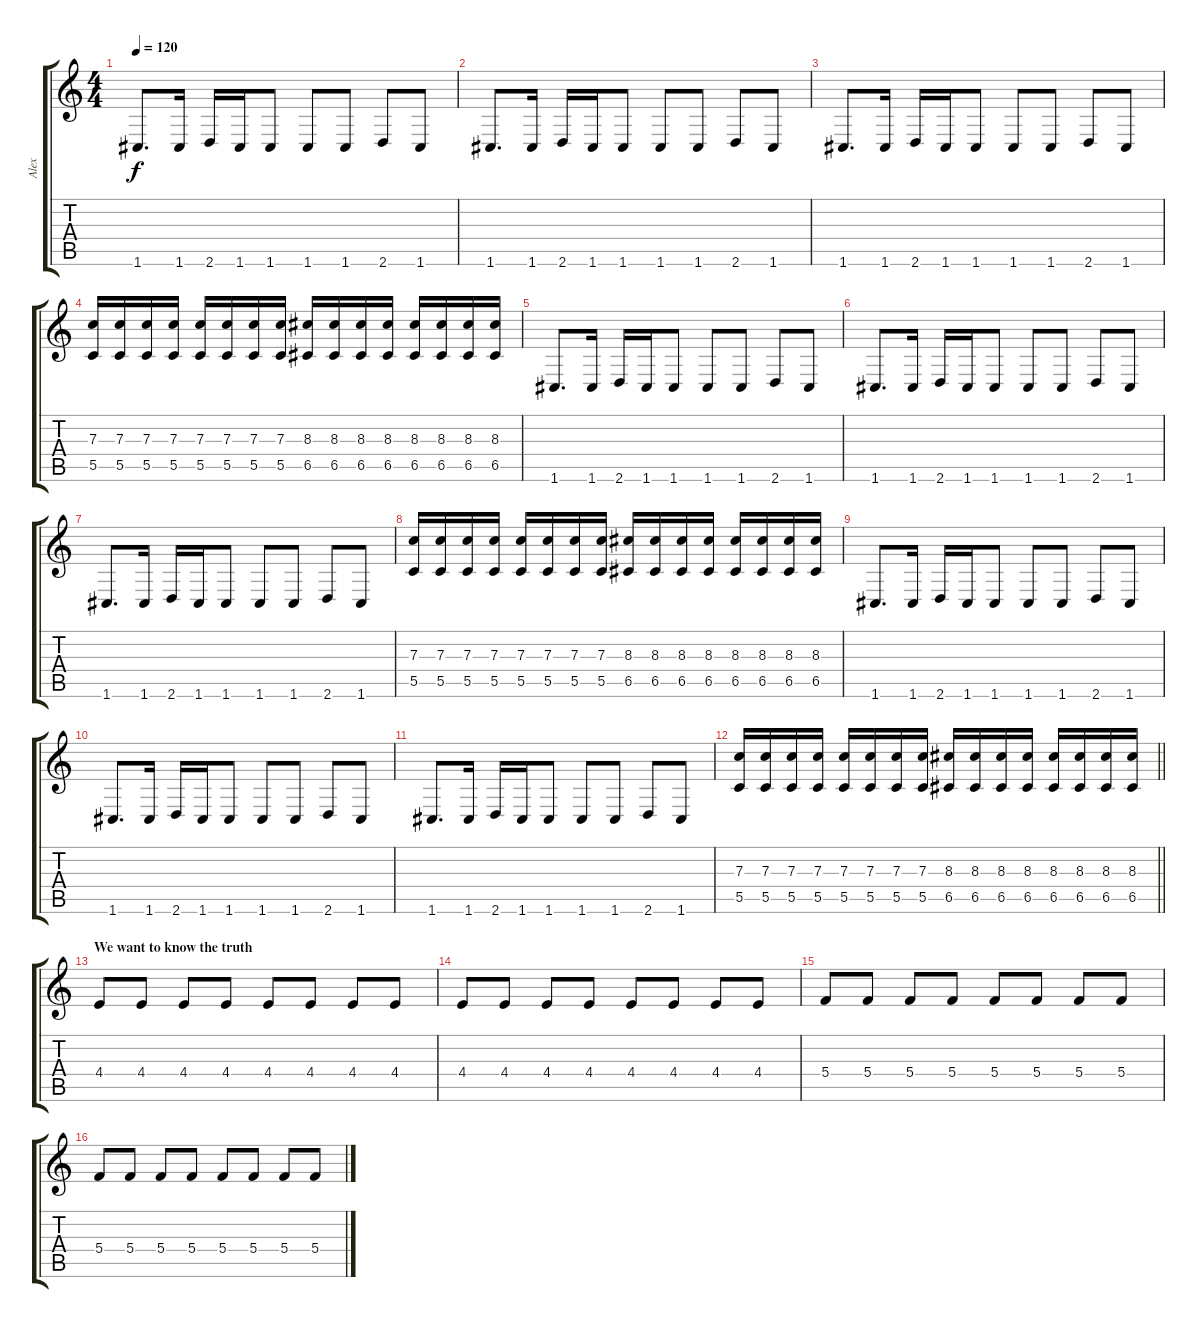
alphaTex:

\track ("Alex" "Alex") {instrument distortionguitar}
\staff {score tabs}
\tuning (D4 A3 F3 C3 G2 C2) {hide}
\ts (4 4)
\tempo 120
\clef g2
\ks c
1.6.8{d dy f} 1.6.16 2.6.16 1.6.16 1.6.8 1.6.8 1.6.8 2.6.8 1.6.8 |
1.6.8{d} 1.6.16 2.6.16 1.6.16 1.6.8 1.6.8 1.6.8 2.6.8 1.6.8 |
1.6.8{d} 1.6.16 2.6.16 1.6.16 1.6.8 1.6.8 1.6.8 2.6.8 1.6.8 |
(7.3 5.5).16 (7.3 5.5).16 (7.3 5.5).16 (7.3 5.5).16 (7.3 5.5).16 (7.3 5.5).16 (7.3 5.5).16 (7.3 5.5).16 (8.3 6.5).16 (8.3 6.5).16 (8.3 6.5).16 (8.3 6.5).16 (8.3 6.5).16 (8.3 6.5).16 (8.3 6.5).16 (8.3 6.5).16 |
1.6.8{d} 1.6.16 2.6.16 1.6.16 1.6.8 1.6.8 1.6.8 2.6.8 1.6.8 |
1.6.8{d} 1.6.16 2.6.16 1.6.16 1.6.8 1.6.8 1.6.8 2.6.8 1.6.8 |
1.6.8{d} 1.6.16 2.6.16 1.6.16 1.6.8 1.6.8 1.6.8 2.6.8 1.6.8 |
(7.3 5.5).16 (7.3 5.5).16 (7.3 5.5).16 (7.3 5.5).16 (7.3 5.5).16 (7.3 5.5).16 (7.3 5.5).16 (7.3 5.5).16 (8.3 6.5).16 (8.3 6.5).16 (8.3 6.5).16 (8.3 6.5).16 (8.3 6.5).16 (8.3 6.5).16 (8.3 6.5).16 (8.3 6.5).16 |
1.6.8{d} 1.6.16 2.6.16 1.6.16 1.6.8 1.6.8 1.6.8 2.6.8 1.6.8 |
1.6.8{d} 1.6.16 2.6.16 1.6.16 1.6.8 1.6.8 1.6.8 2.6.8 1.6.8 |
1.6.8{d} 1.6.16 2.6.16 1.6.16 1.6.8 1.6.8 1.6.8 2.6.8 1.6.8 |
\barLineRight lightlight
(7.3 5.5).16 (7.3 5.5).16 (7.3 5.5).16 (7.3 5.5).16 (7.3 5.5).16 (7.3 5.5).16 (7.3 5.5).16 (7.3 5.5).16 (8.3 6.5).16 (8.3 6.5).16 (8.3 6.5).16 (8.3 6.5).16 (8.3 6.5).16 (8.3 6.5).16 (8.3 6.5).16 (8.3 6.5).16 |
\section ("" "We want to know the truth")
4.4.8{balance 8} 4.4.8 4.4.8 4.4.8 4.4.8 4.4.8 4.4.8 4.4.8 |
4.4.8 4.4.8 4.4.8 4.4.8 4.4.8 4.4.8 4.4.8 4.4.8 |
5.4.8 5.4.8 5.4.8 5.4.8 5.4.8 5.4.8 5.4.8 5.4.8 |
5.4.8 5.4.8 5.4.8 5.4.8 5.4.8 5.4.8 5.4.8 5.4.8
